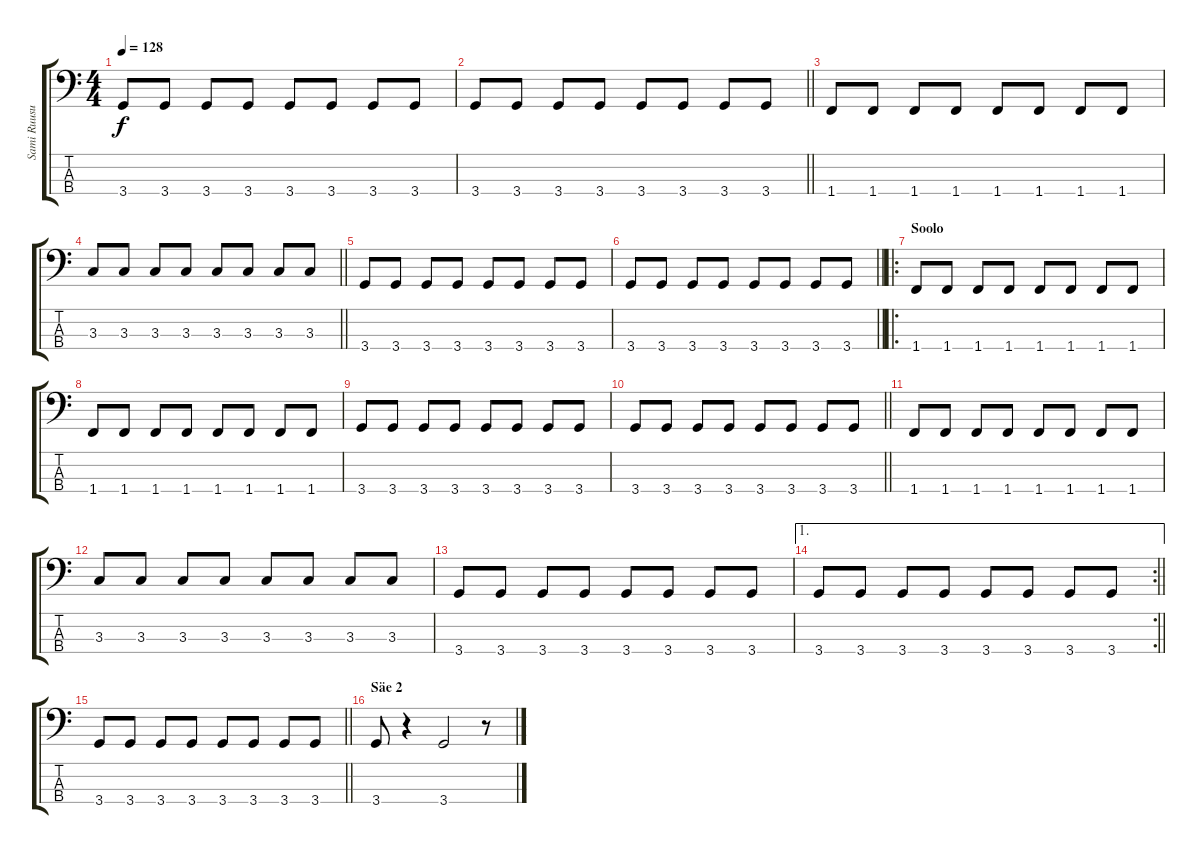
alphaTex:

\track ("Sami Ruusukallio" "Sami Ruusu") {instrument electricbassfinger}
\staff {score tabs}
\tuning (G2 D2 A1 E1) {hide}
\ts (4 4)
\tempo 128
\clef f4
\ks c
3.4.8{dy f} 3.4.8 3.4.8 3.4.8 3.4.8 3.4.8 3.4.8 3.4.8 |
\barLineRight lightlight
3.4.8 3.4.8 3.4.8 3.4.8 3.4.8 3.4.8 3.4.8 3.4.8 |
1.4.8 1.4.8 1.4.8 1.4.8 1.4.8 1.4.8 1.4.8 1.4.8 |
\barLineRight lightlight
3.3.8 3.3.8 3.3.8 3.3.8 3.3.8 3.3.8 3.3.8 3.3.8 |
3.4.8 3.4.8 3.4.8 3.4.8 3.4.8 3.4.8 3.4.8 3.4.8 |
\barLineRight lightlight
3.4.8 3.4.8 3.4.8 3.4.8 3.4.8 3.4.8 3.4.8 3.4.8 |
\ro
\section ("" "Soolo")
1.4.8 1.4.8 1.4.8 1.4.8 1.4.8 1.4.8 1.4.8 1.4.8 |
1.4.8 1.4.8 1.4.8 1.4.8 1.4.8 1.4.8 1.4.8 1.4.8 |
3.4.8 3.4.8 3.4.8 3.4.8 3.4.8 3.4.8 3.4.8 3.4.8 |
\barLineRight lightlight
3.4.8 3.4.8 3.4.8 3.4.8 3.4.8 3.4.8 3.4.8 3.4.8 |
1.4.8 1.4.8 1.4.8 1.4.8 1.4.8 1.4.8 1.4.8 1.4.8 |
3.3.8 3.3.8 3.3.8 3.3.8 3.3.8 3.3.8 3.3.8 3.3.8 |
3.4.8 3.4.8 3.4.8 3.4.8 3.4.8 3.4.8 3.4.8 3.4.8 |
\ae 1
\rc 2
\barLineRight lightlight
3.4.8 3.4.8 3.4.8 3.4.8 3.4.8 3.4.8 3.4.8 3.4.8 |
\barLineRight lightlight
3.4.8 3.4.8 3.4.8 3.4.8 3.4.8 3.4.8 3.4.8 3.4.8 |
\section ("" "Säe 2")
3.4.8 r.4 3.4.2 r.8
